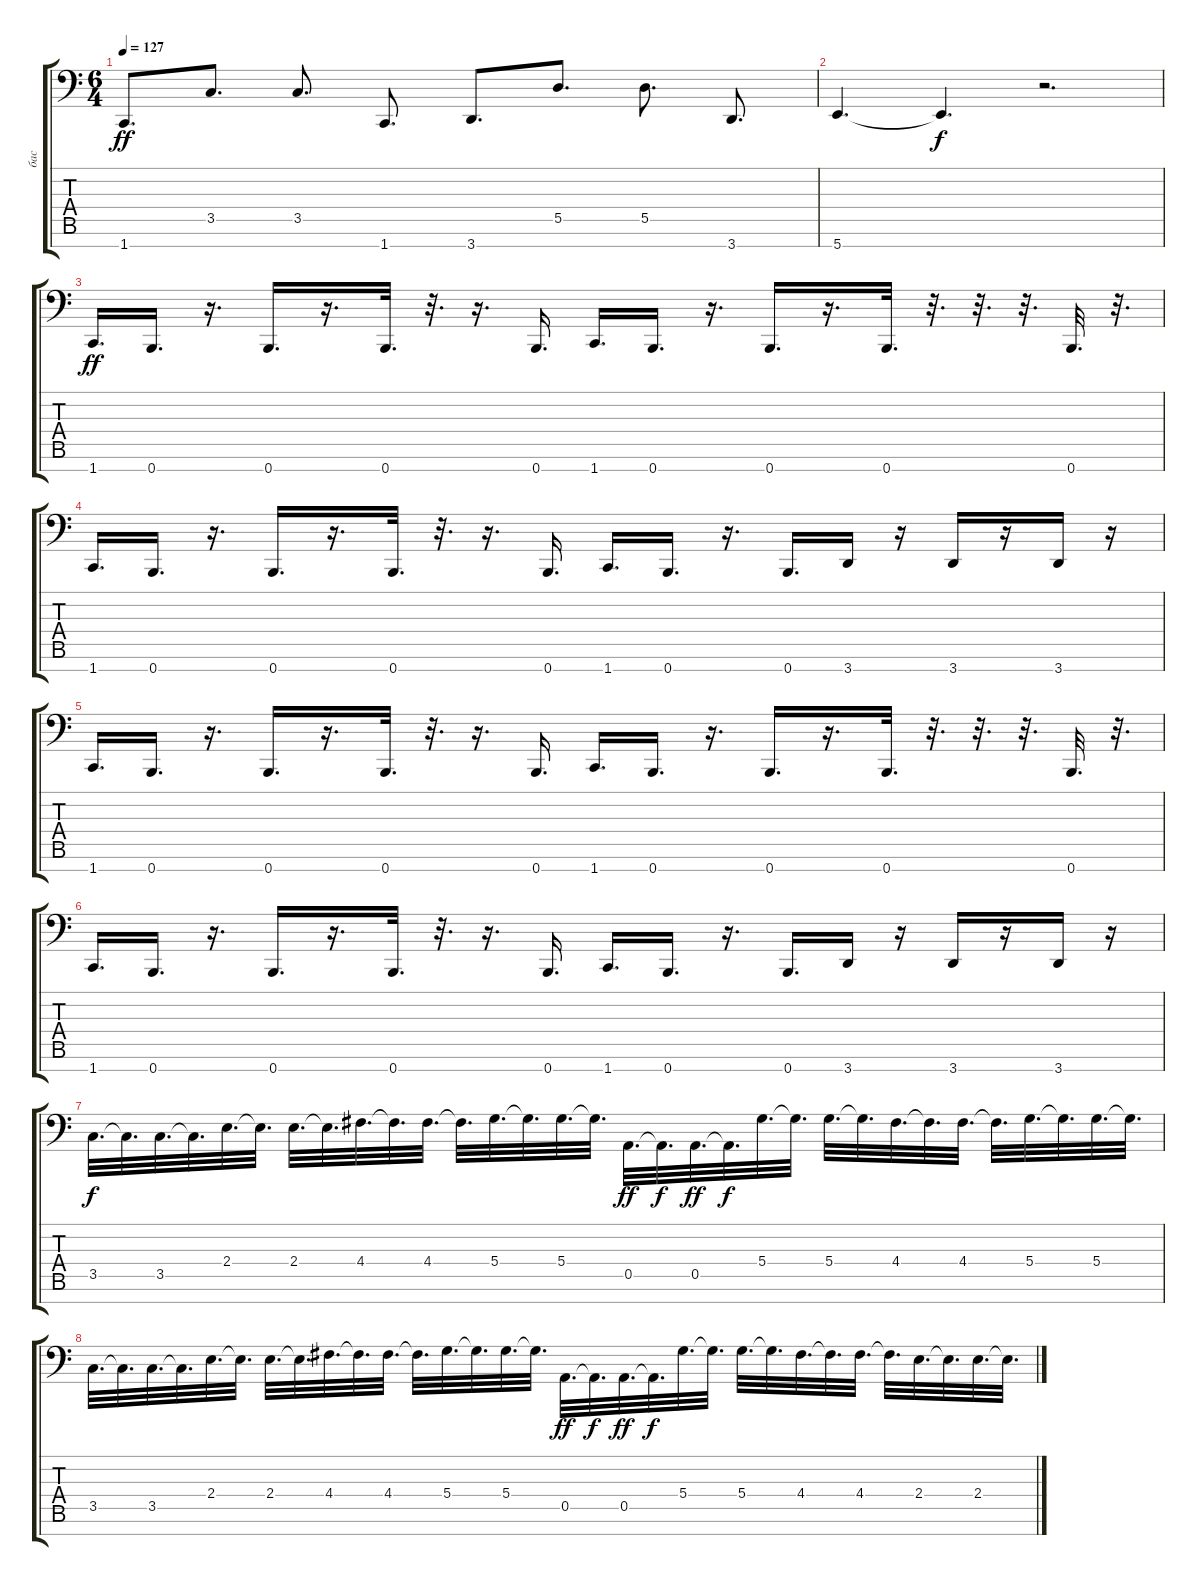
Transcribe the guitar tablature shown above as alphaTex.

\track ("бас" "бас") {instrument electricbassfinger}
\staff {score tabs}
\tuning (E3 B2 G2 D2 A1 E1 B0) {hide}
\ts (6 4)
\tempo 127
\clef f4
\ks c
1.7.8{d dy ff} 3.5.8{d} 3.5.8{d} 1.7.8{d} 3.7.8{d} 5.5.8{d} 5.5.8{d} 3.7.8{d} |
5.7.4{d} 5.7{t}.4{d dy f} r.2{d} |
1.7.16{d dy ff} 0.7.16{d} r.16{d} 0.7.16{d} r.16{d} 0.7.32{d} r.32{d} r.16{d} 0.7.16{d} 1.7.16{d} 0.7.16{d} r.16{d} 0.7.16{d} r.16{d} 0.7.32{d} r.32{d} r.32{d} r.32{d} 0.7.32{d} r.32{d} |
1.7.16{d} 0.7.16{d} r.16{d} 0.7.16{d} r.16{d} 0.7.32{d} r.32{d} r.16{d} 0.7.16{d} 1.7.16{d} 0.7.16{d} r.16{d} 0.7.16{d} 3.7.16 r.16 3.7.16 r.16 3.7.16 r.16 |
1.7.16{d} 0.7.16{d} r.16{d} 0.7.16{d} r.16{d} 0.7.32{d} r.32{d} r.16{d} 0.7.16{d} 1.7.16{d} 0.7.16{d} r.16{d} 0.7.16{d} r.16{d} 0.7.32{d} r.32{d} r.32{d} r.32{d} 0.7.32{d} r.32{d} |
1.7.16{d} 0.7.16{d} r.16{d} 0.7.16{d} r.16{d} 0.7.32{d} r.32{d} r.16{d} 0.7.16{d} 1.7.16{d} 0.7.16{d} r.16{d} 0.7.16{d} 3.7.16 r.16 3.7.16 r.16 3.7.16 r.16 |
3.5.32{d dy f} 3.5{t}.32{d} 3.5.32{d} 3.5{t}.32{d} 2.4.32{d} 2.4{t}.32{d} 2.4.32{d} 2.4{t}.32{d} 4.4.32{d} 4.4{t}.32{d} 4.4.32{d} 4.4{t}.32{d} 5.4.32{d} 5.4{t}.32{d} 5.4.32{d} 5.4{t}.32{d} 0.5.32{d dy ff} 0.5{t}.32{d dy f} 0.5.32{d dy ff} 0.5{t}.32{d dy f} 5.4.32{d} 5.4{t}.32{d} 5.4.32{d} 5.4{t}.32{d} 4.4.32{d} 4.4{t}.32{d} 4.4.32{d} 4.4{t}.32{d} 5.4.32{d} 5.4{t}.32{d} 5.4.32{d} 5.4{t}.32{d} |
3.5.32{d} 3.5{t}.32{d} 3.5.32{d} 3.5{t}.32{d} 2.4.32{d} 2.4{t}.32{d} 2.4.32{d} 2.4{t}.32{d} 4.4.32{d} 4.4{t}.32{d} 4.4.32{d} 4.4{t}.32{d} 5.4.32{d} 5.4{t}.32{d} 5.4.32{d} 5.4{t}.32{d} 0.5.32{d dy ff} 0.5{t}.32{d dy f} 0.5.32{d dy ff} 0.5{t}.32{d dy f} 5.4.32{d} 5.4{t}.32{d} 5.4.32{d} 5.4{t}.32{d} 4.4.32{d} 4.4{t}.32{d} 4.4.32{d} 4.4{t}.32{d} 2.4.32{d} 2.4{t}.32{d} 2.4.32{d} 2.4{t}.32{d}
